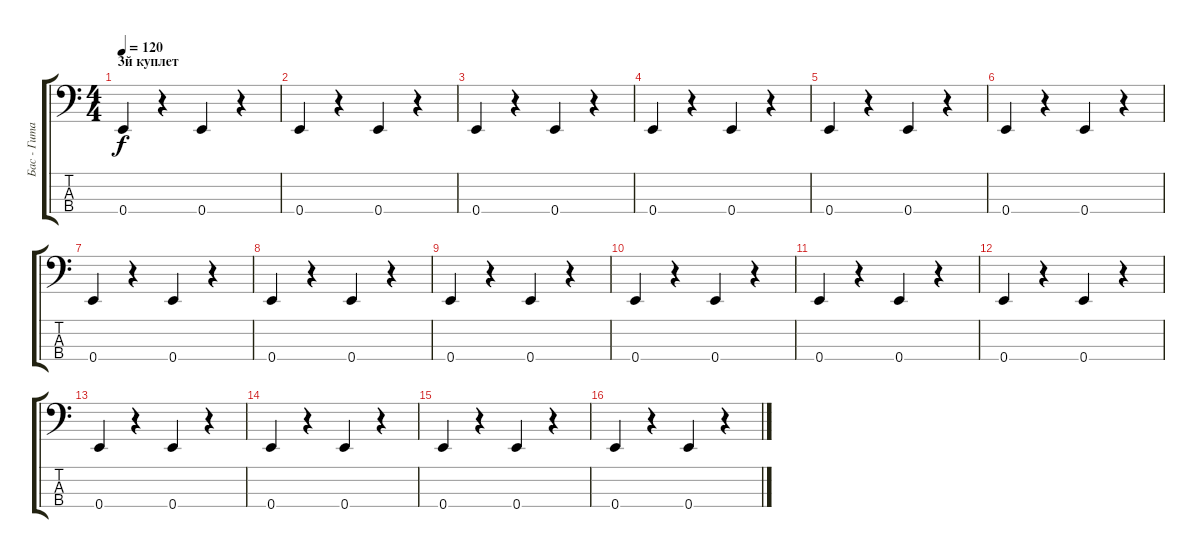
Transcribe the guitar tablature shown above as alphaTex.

\track ("Бас - Гитара" "Бас - Гита") {instrument electricbassfinger}
\staff {score tabs}
\tuning (G2 D2 A1 E1) {hide}
\ts (4 4)
\section ("" "3й куплет")
\tempo 120
\clef f4
\ks c
0.4.4{dy f} r.4 0.4.4 r.4 |
0.4.4 r.4 0.4.4 r.4 |
0.4.4 r.4 0.4.4 r.4 |
0.4.4 r.4 0.4.4 r.4 |
0.4.4 r.4 0.4.4 r.4 |
0.4.4 r.4 0.4.4 r.4 |
0.4.4 r.4 0.4.4 r.4 |
0.4.4 r.4 0.4.4 r.4 |
0.4.4 r.4 0.4.4 r.4 |
0.4.4 r.4 0.4.4 r.4 |
0.4.4 r.4 0.4.4 r.4 |
0.4.4 r.4 0.4.4 r.4 |
0.4.4 r.4 0.4.4 r.4 |
0.4.4 r.4 0.4.4 r.4 |
0.4.4 r.4 0.4.4 r.4 |
0.4.4 r.4 0.4.4 r.4
